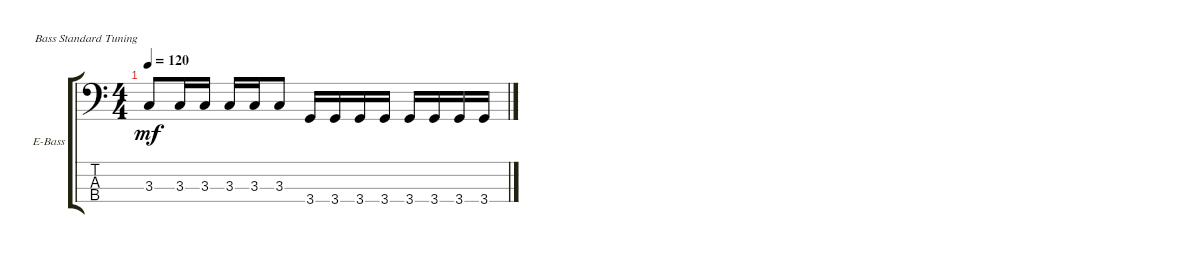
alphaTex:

\defaultSystemsLayout 4
\bracketExtendMode groupsimilarinstruments
\firstSystemTrackNameOrientation horizontal
\otherSystemsTrackNameOrientation horizontal
\track ("Electric Bass" "E-Bass") {instrument electricbassfinger}
\staff {score tabs}
\tuning (G2 D2 A1 E1)
\ts (4 4)
\tempo 120
\clef f4
\ks c
3.3.8{dy mf} 3.3.16 3.3.16 3.3.16 3.3.16 3.3.8 3.4.16 3.4.16 3.4.16 3.4.16 3.4.16 3.4.16 3.4.16 3.4.16
